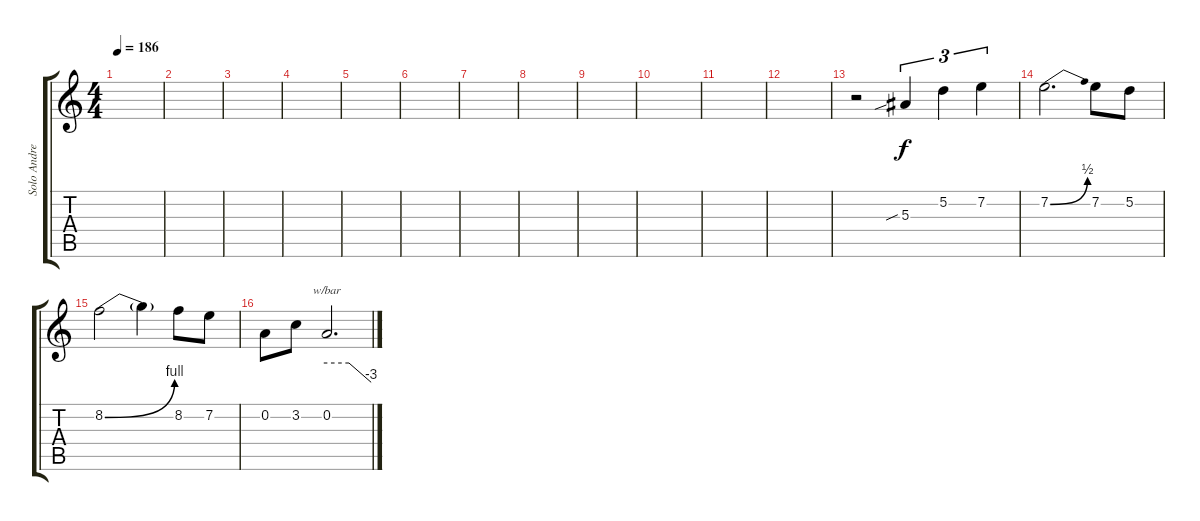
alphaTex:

\track ("Solo Andrew" "Solo Andre") {instrument distortionguitar}
\staff {score tabs}
\tuning (D4 A3 F3 C3 G2 D2) {hide}
\ts (4 4)
\tempo 186
\clef g2
\ks c
|
|
|
|
|
|
|
|
|
|
|
|
r.2 5.3{sib}.4{tu (3 2)} 5.2.4{tu (3 2)} 7.2.4{tu (3 2)} |
7.2{be (bend 0 0 60 2)}.2{d} 7.2.8 5.2.8 |
8.2{be (bend 0 0 60 4)}.2 8.2{t}.4 8.2.8 7.2.8 |
0.2.8 3.2.8 0.2.2{d tbe (custom default 0 0 30 0 60 -12)}
